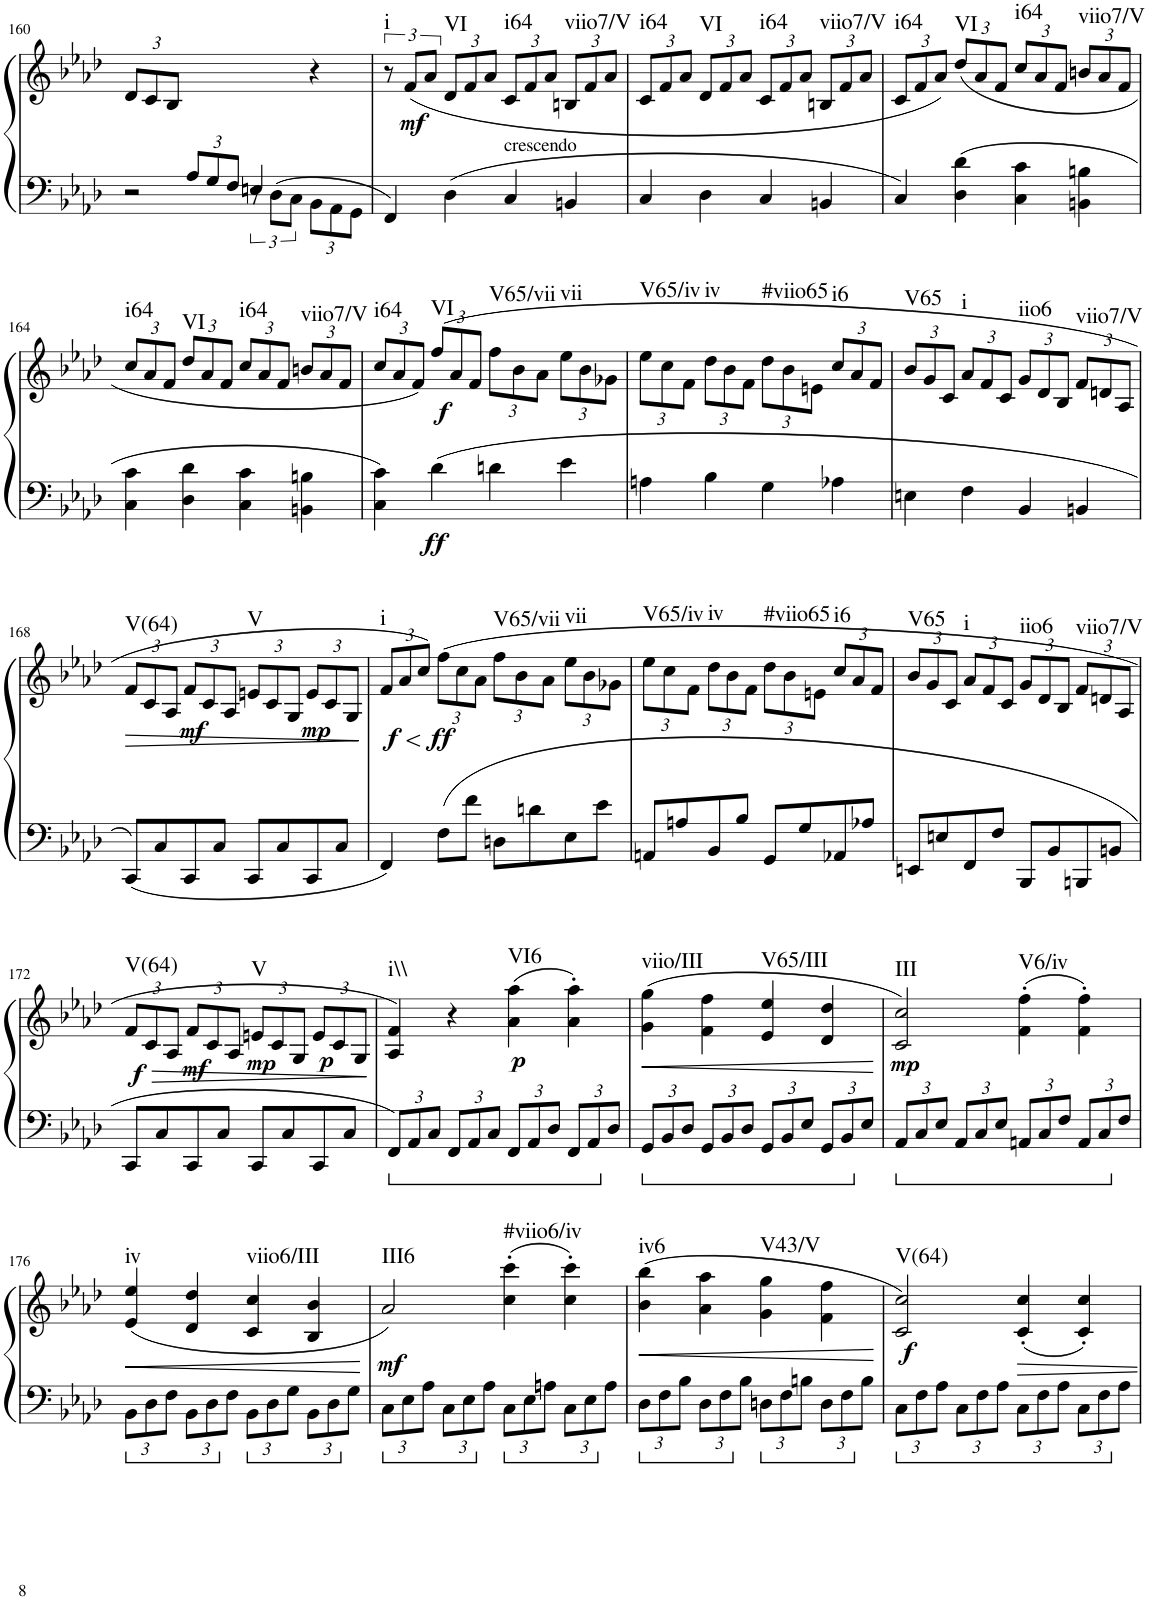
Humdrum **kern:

**kern	**kern	**dynam	**harte
*part1	*part1	*part1	*part1
*staff2	*staff1	*staff1/2	*
*I"Piano	*	*	*
*I'Pno.	*	*	*
!!LO:PB:g=z
*clefF4	*clefG2	*	*
*k[b-e-a-d-]	*k[b-e-a-d-]	*	*
*A-:	*A-:	*	*
*M2/2	*M2/2	*	*
*met(c|)	*met(c|)	*	*
=160	=160	=160	=160
*^	*	*	*
*	*	*Xbrackettup	*	*
4ryy	2r	12d-/L	.	.
.	.	12c/	.	.
.	.	12B-/J	.	.
*Xbrackettup	*	*	*	*
12A-/L	.	2ryy	.	.
12G/	.	.	.	.
12F/J	.	.	.	.
*	*brackettup	*	*	*
4En/	12r	.	.	.
.	12D-\L	.	.	.
.	12C\J	.	.	.
*	*Xbrackettup	*	*	*
4ryy	12BB-\L	4r	.	.
.	12AA-\	.	.	.
.	12GG\J	.	.	.
*v	*v	*	*	*
=161	=161	=161	=161
*	*brackettup	*	*
*^	*	*	*
!	!	!	!	!LO:H:kt=i
*v	*v	*	*	*
4FF/	12r	.	N
!	!	!LO:DY:b	!
.	(12f/L	mf	.
.	12a-/J	.	.
*	*Xbrackettup	*	*
!	!	!	!LO:H:kt=VI
4D-\	12d-/L	.	N
.	12f/	.	.
.	12a-/J	.	.
!	!LO:TX:b:t=crescendo	!	!LO:H:kt=i64
4C/	12c/L	.	N
.	12f/	.	.
.	12a-/J	.	.
!	!	!	!LO:H:kt=viio7/V
4BBn/	12Bn/L	.	N
.	12f/	.	.
.	12a-/J	.	.
=162	=162	=162	=162
!	!	!	!LO:H:kt=i64
4C/	12c/L	.	N
.	12f/	.	.
.	12a-/J	.	.
!	!	!	!LO:H:kt=VI
4D-\	12d-/L	.	N
.	12f/	.	.
.	12a-/J	.	.
!	!	!	!LO:H:kt=i64
4C/	12c/L	.	N
.	12f/	.	.
.	12a-/J	.	.
!	!	!	!LO:H:kt=viio7/V
4BBn/	12Bn/L	.	N
.	12f/	.	.
.	12a-/J	.	.
=163	=163	=163	=163
!	!	!	!LO:H:kt=i64
4C/	12c/L	.	N
.	12f/	.	.
.	12a-/J)	.	.
!	!	!	!LO:H:kt=VI
4D-\ 4d-\	(12dd-/L	.	N
.	12a-/	.	.
.	12f/J	.	.
!	!	!	!LO:H:kt=i64
4C\ 4c\	12cc/L	.	N
.	12a-/	.	.
.	12f/J	.	.
!	!	!	!LO:H:kt=viio7/V
4BBn\ 4Bn\	12bn/L	.	N
.	12a-/	.	.
.	12f/J	.	.
!!LO:LB:g=z
=164	=164	=164	=164
!	!	!	!LO:H:kt=i64
4C\ 4c\	12cc/L	.	N
.	12a-/	.	.
.	12f/J	.	.
!	!	!	!LO:H:kt=VI
4D-\ 4d-\	12dd-/L	.	N
.	12a-/	.	.
.	12f/J	.	.
!	!	!	!LO:H:kt=i64
4C\ 4c\	12cc/L	.	N
.	12a-/	.	.
.	12f/J	.	.
!	!	!	!LO:H:kt=viio7/V
4BBn\ 4Bn\	12bn/L	.	N
.	12a-/	.	.
.	12f/J	.	.
=165	=165	=165	=165
!	!	!	!LO:H:kt=i64
4C\ 4c\	12cc/L	.	N
.	12a-/	.	.
.	12f/J)	.	.
!	!	!LO:DY:b=2	!
!	!	!LO:DY:n=1:b	!LO:H:kt=VI
4d-\	(12ff/L	ff f	N
.	12a-/	.	.
.	12f/J	.	.
!	!	!	!LO:H:kt=V65/vii
4dn\	12ff\L	.	N
.	12b-\	.	.
.	12a-\J	.	.
!	!	!	!LO:H:kt=vii
4e-\	12ee-\L	.	N
.	12b-\	.	.
.	12g-X\J	.	.
=166	=166	=166	=166
!	!	!	!LO:H:kt=V65/iv
4An\	12ee-\L	.	N
.	12cc\	.	.
.	12f\J	.	.
!	!	!	!LO:H:kt=iv
4B-\	12dd-\L	.	N
.	12b-\	.	.
.	12f\J	.	.
!	!	!	!LO:H:kt=#viio65
4G\	12dd-\L	.	N
.	12b-\	.	.
.	12en\J	.	.
!	!	!	!LO:H:kt=i6
4A-X\	12cc/L	.	N
.	12a-/	.	.
.	12f/J	.	.
=167	=167	=167	=167
!	!	!	!LO:H:kt=V65
4En\	12b-/L	.	N
.	12g/	.	.
.	12c/J	.	.
!	!	!	!LO:H:kt=i
4F\	12a-/L	.	N
.	12f/	.	.
.	12c/J	.	.
!	!	!	!LO:H:kt=iio6
4BB-/	12g/L	.	N
.	12d-/	.	.
.	12B-/J	.	.
!	!	!	!LO:H:kt=viio7/V
4BBn/	12f/L	.	N
.	12dn/	.	.
.	12A-/J	.	.
!!LO:LB:g=z
=168	=168	=168	=168
!	!	!LO:HP:b	!LO:H:kt=V(64)
8CC/L	12f/L	>	N
.	12c/	.	.
8C/	.	.	.
.	12A-/J	.	.
!	!	!LO:DY:b	!
8CC/	12f/L	mf	.
.	12c/	.	.
8C/J	.	.	.
.	12A-/J	.	.
!	!	!	!LO:H:kt=V
8CC/L	12en/L	.	N
.	12c/	.	.
8C/	.	.	.
.	12G/J	.	.
!	!	!LO:DY:b	!
8CC/	12e/L	mp	.
.	12c/	.	.
8C/J	.	.	.
.	12G/J	.	.
.	.	]	.
=169	=169	=169	=169
!	!	!LO:HP:b	!
!	!	!LO:DY:n=1:b	!LO:H:kt=i
4FF/	12f/L	< f	N
.	12a-/	.	.
.	12cc/J)	.	.
!	!	!LO:DY:n=2:b	!
8F\L	(12ff\L	[ ff	.
.	12cc\	.	.
8f\J	.	.	.
.	12a-\J	.	.
!	!	!	!LO:H:kt=V65/vii
8Dn\L	12ff\L	.	N
.	12b-\	.	.
8dn\	.	.	.
.	12a-\J	.	.
!	!	!	!LO:H:kt=vii
8E-\	12ee-\L	.	N
.	12b-\	.	.
8e-\J	.	.	.
.	12g-X\J	.	.
=170	=170	=170	=170
!	!	!	!LO:H:kt=V65/iv
8AAn/L	12ee-\L	.	N
.	12cc\	.	.
8An/	.	.	.
.	12f\J	.	.
!	!	!	!LO:H:kt=iv
8BB-/	12dd-\L	.	N
.	12b-\	.	.
8B-/J	.	.	.
.	12f\J	.	.
!	!	!	!LO:H:kt=#viio65
8GG/L	12dd-\L	.	N
.	12b-\	.	.
8G/	.	.	.
.	12en\J	.	.
!	!	!	!LO:H:kt=i6
8AA-X/	12cc/L	.	N
.	12a-/	.	.
8A-X/J	.	.	.
.	12f/J	.	.
=171	=171	=171	=171
!	!	!	!LO:H:kt=V65
8EEn/L	12b-/L	.	N
.	12g/	.	.
8En/	.	.	.
.	12c/J	.	.
!	!	!	!LO:H:kt=i
8FF/	12a-/L	.	N
.	12f/	.	.
8F/J	.	.	.
.	12c/J	.	.
!	!	!	!LO:H:kt=iio6
8BBB-/L	12g/L	.	N
.	12d-/	.	.
8BB-/	.	.	.
.	12B-/J	.	.
!	!	!	!LO:H:kt=viio7/V
8BBBn/	12f/L	.	N
.	12dn/	.	.
8BBn/J	.	.	.
.	12A-/J	.	.
!!LO:LB:g=z
=172	=172	=172	=172
!	!	!LO:HP:b	!
!	!	!LO:DY:n=1:b	!LO:H:kt=V(64)
8CC/L	12f/L	> f	N
.	12c/	.	.
8C/	.	.	.
.	12A-/J	.	.
!	!	!LO:DY:n=2:b	!
8CC/	12f/L	mf	.
.	12c/	.	.
8C/J	.	.	.
.	12A-/J	.	.
!	!	!LO:DY:n=3:b	!LO:H:kt=V
8CC/L	12en/L	mp	N
.	12c/	.	.
8C/	.	.	.
.	12G/J	.	.
!	!	!LO:DY:n=4:b	!
8CC/	12e/L	p	.
.	12c/	.	.
8C/J	.	.	.
.	12G/J	.	.
.	.	]	.
=173	=173	=173	=173
!	!	!	!LO:H:kt=i\\
12FF/L	4A-/ 4f/)	.	N
12AA-/	.	.	.
12C/J	.	.	.
12FF/L	4r	.	.
12AA-/	.	.	.
12C/J	.	.	.
!	!	!LO:DY:b	!LO:H:kt=VI6
12FF/L	(4a-\ 4aa-\	p	N
12AA-/	.	.	.
12D-/J	.	.	.
12FF/L	4a-\' 4aa-\')	.	.
12AA-/	.	.	.
12D-/J	.	.	.
=174	=174	=174	=174
!	!	!LO:HP:b	!LO:H:kt=viio/III
12GG/L	(4g\ 4gg\	<	N
12BB-/	.	.	.
12D-/J	.	.	.
12GG/L	4f\ 4ff\	.	.
12BB-/	.	.	.
12D-/J	.	.	.
!	!	!	!LO:H:kt=V65/III
12GG/L	4e-/ 4ee-/	.	N
12BB-/	.	.	.
12E-/J	.	.	.
12GG/L	4d-/ 4dd-/	.	.
12BB-/	.	.	.
12E-/J	.	.	.
.	.	[	.
=175	=175	=175	=175
!	!	!LO:DY:b	!LO:H:kt=III
12AA-/L	2c/ 2cc/)	mp	N
12C/	.	.	.
12E-/J	.	.	.
12AA-/L	.	.	.
12C/	.	.	.
12E-/J	.	.	.
!	!	!	!LO:H:kt=V6/iv
12AAn/L	(4f\' 4ff\'	.	N
12C/	.	.	.
12F/J	.	.	.
12AA/L	4f\' 4ff\')	.	.
12C/	.	.	.
12F/J	.	.	.
!!LO:LB:g=z
=176	=176	=176	=176
!	!	!LO:HP:b	!LO:H:kt=iv
12BB-\L	(4e-/ 4ee-/	<	N
12D-\	.	.	.
12F\J	.	.	.
12BB-\L	4d-/ 4dd-/	.	.
12D-\	.	.	.
12F\J	.	.	.
!	!	!	!LO:H:kt=viio6/III
12BB-\L	4c/ 4cc/	.	N
12D-\	.	.	.
12G\J	.	.	.
12BB-\L	4B-/ 4b-/	.	.
12D-\	.	.	.
12G\J	.	.	.
.	.	[	.
=177	=177	=177	=177
!	!	!LO:DY:b	!LO:H:kt=III6
12C\L	2a-/)	mf	N
12E-\	.	.	.
12A-\J	.	.	.
12C\L	.	.	.
12E-\	.	.	.
12A-\J	.	.	.
!	!	!	!LO:H:kt=#viio6/iv
12C\L	(4cc\' 4ccc\'	.	N
12E-\	.	.	.
12An\J	.	.	.
12C\L	4cc\' 4ccc\')	.	.
12E-\	.	.	.
12A\J	.	.	.
=178	=178	=178	=178
!	!	!LO:HP:b	!LO:H:kt=iv6
12D-\L	(4b-\ 4bb-\	<	N
12F\	.	.	.
12B-\J	.	.	.
12D-\L	4a-\ 4aa-\	.	.
12F\	.	.	.
12B-\J	.	.	.
!	!	!	!LO:H:kt=V43/V
12Dn\L	4g\ 4gg\	.	N
12F\	.	.	.
12Bn\J	.	.	.
12D\L	4f\ 4ff\	.	.
12F\	.	.	.
12B\J	.	.	.
.	.	[	.
=179	=179	=179	=179
!	!	!LO:DY:b	!LO:H:kt=V(64)
12C\L	2c/ 2cc/)	f	N
12F\	.	.	.
12A-\J	.	.	.
12C\L	.	.	.
12F\	.	.	.
12A-\J	.	.	.
12C\L	(4c/' 4cc/'	.	.
12F\	.	.	.
12A-\J	.	.	.
12C\L	4c/' 4cc/')	.	.
12F\	.	.	.
12A-\J	.	.	.
=	=	=	=
*-	*-	*-	*-
